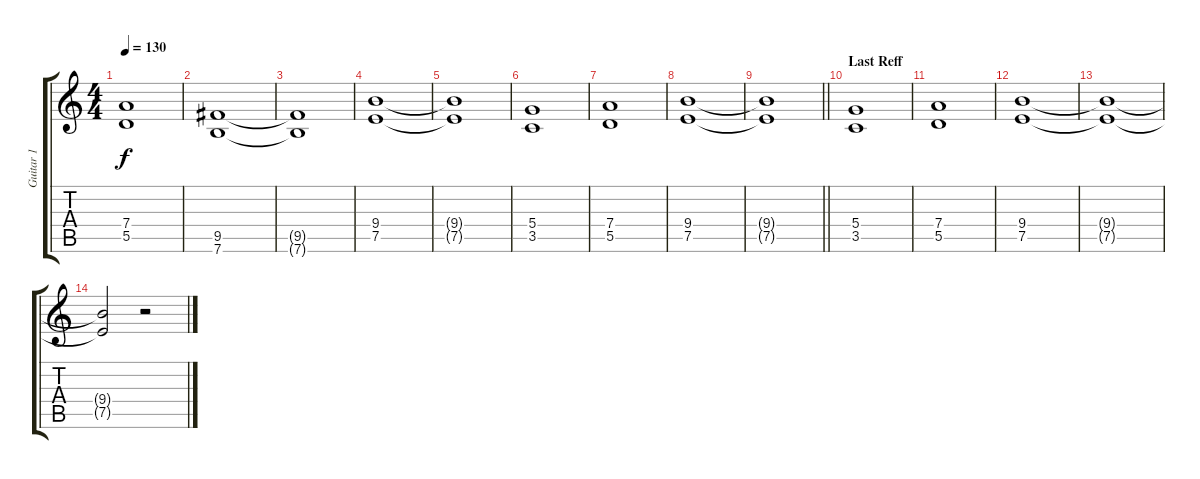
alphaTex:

\track ("Guitar 1" "Guitar 1") {instrument acousticguitarsteel}
\staff {score tabs}
\tuning (E4 B3 G3 D3 A2 E2) {hide}
\ts (4 4)
\tempo 130
\clef g2
\ks c
(7.4{t} 5.5{t}).1{dy f} |
(9.5 7.6).1 |
(9.5{t} 7.6{t}).1 |
(9.4 7.5).1 |
(9.4{t} 7.5{t}).1 |
(5.4 3.5).1 |
(7.4 5.5).1 |
(9.4 7.5).1 |
\barLineRight lightlight
(9.4{t} 7.5{t}).1 |
\section ("" "Last Reff")
(5.4 3.5).1 |
(7.4 5.5).1 |
(9.4 7.5).1 |
(9.4{t} 7.5{t}).1 |
(9.4{t} 7.5{t}).2 r.2
